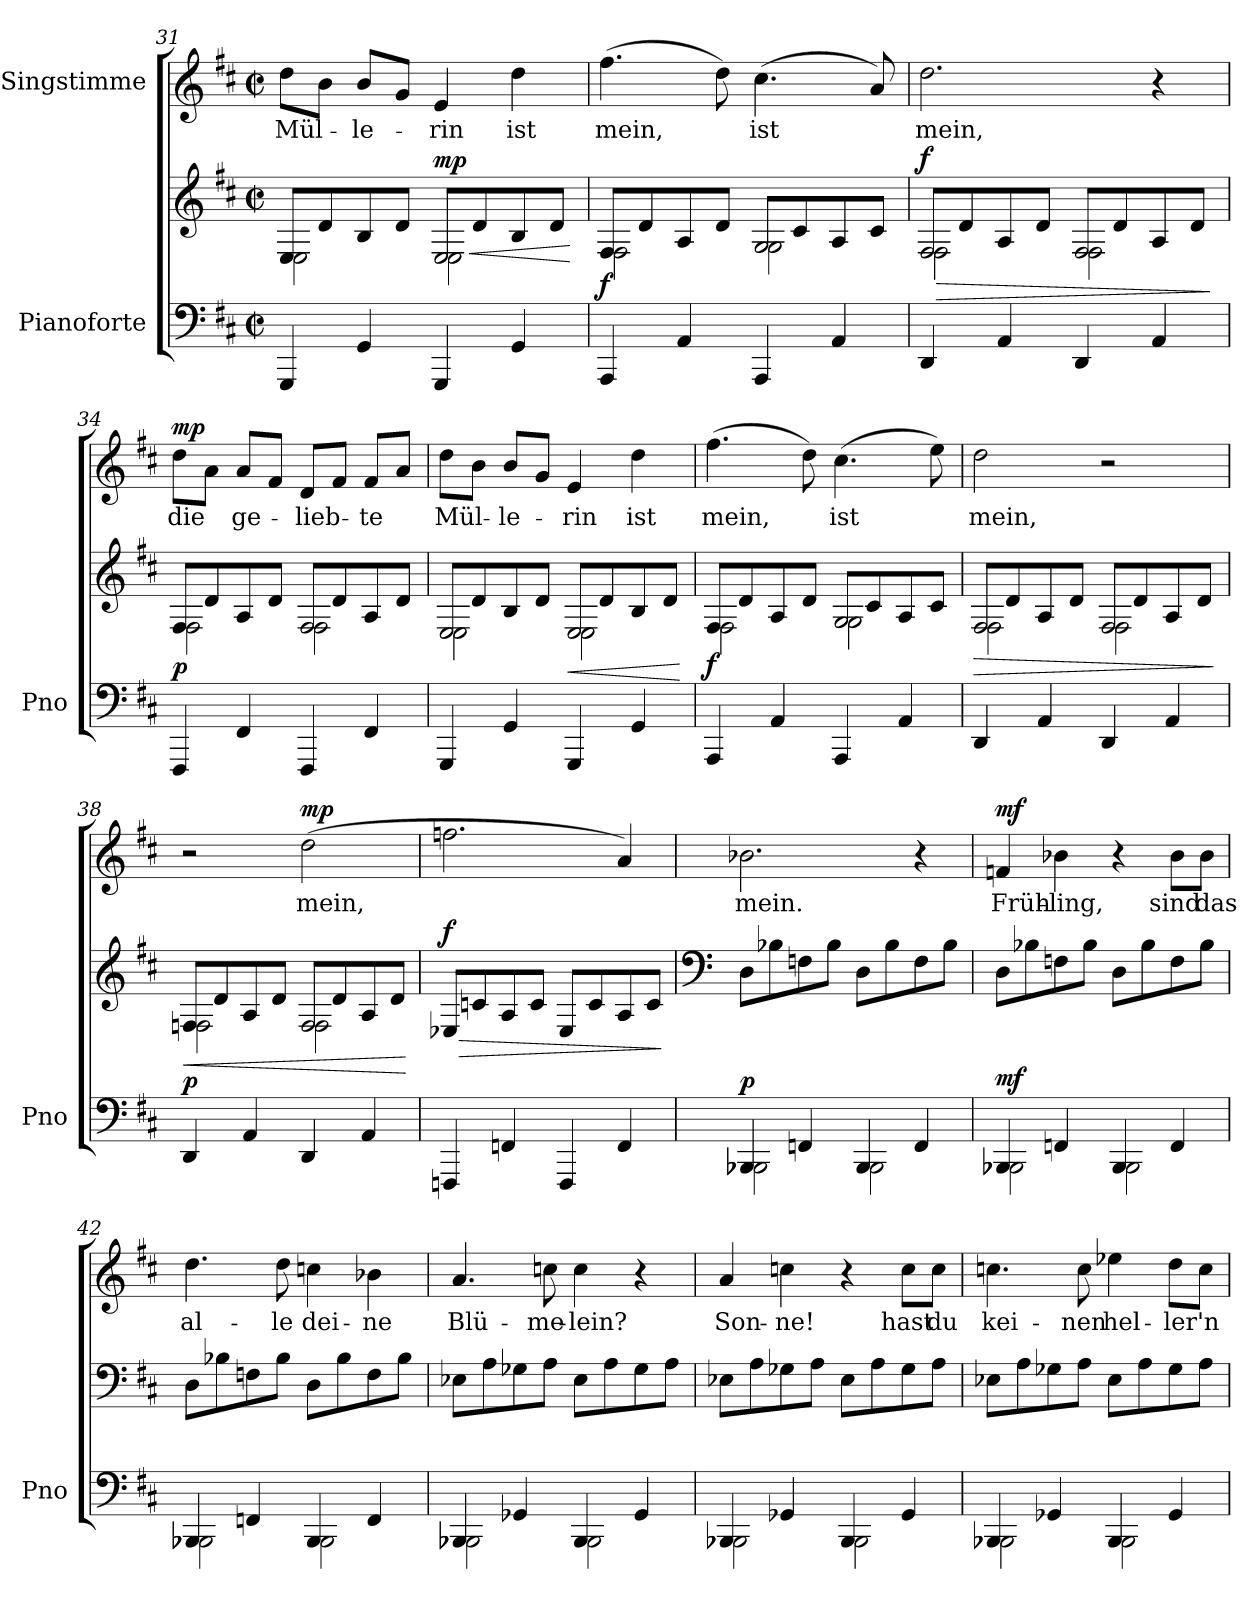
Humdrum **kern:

**kern	**kern	**dynam	**kern	**text	**dynam
*part2	*part2	*part2	*part1	*part1	*part1
*staff3	*staff2	*staff2/3	*staff1	*staff1	*staff1
*I"Pianoforte	*	*	*I"Singstimme	*	*
*I'Pno	*	*	*	*	*
*clefF4	*clefG2	*	*clefG2	*	*
*k[f#c#]	*k[f#c#]	*	*k[f#c#]	*	*
*M2/2	*M2/2	*	*M2/2	*	*
*met(c|)	*met(c|)	*	*met(c|)	*	*
=31	=31	=31	=31	=31	=31
!	!LO:N:head=open	!	!	!LO:LY:b	!
*	*^	*	*	*	*
4GGG/	8E/L	2E\	.	8dd\L	Mül-	.
.	8d/	.	.	8b\J	.	.
!	!	!	!	!	!LO:LY:b	!
4GG/	8B/	.	.	8b/L	-le-	.
.	8d/J	.	.	8g/J	.	.
!	!LO:N:head=open	!	!LO:HP:b	!	!LO:LY:b	!
!	!	!	!LO:DY:n=1:a	!	!	!
4GGG/	8E/L	2E\	< mp	4e/	-rin	.
.	8d/	.	.	.	.	.
!	!	!	!	!	!LO:LY:b	!
4GG/	8B/	.	.	4dd\	ist	.
.	8d/J	.	.	.	.	.
*	*v	*v	*	*	*	*
.	.	[	.	.	.
=32	=32	=32	=32	=32	=32
!	!LO:N:head=open	!LO:DY:a=2	!	!LO:LY:b	!
*	*^	*	*	*	*
4AAA/	8F#/L	2F#\	f	(>4.ff#\	mein,	.
.	8d/	.	.	.	.	.
4AA/	8A/	.	.	.	.	.
.	8d/J	.	.	8dd\)	.	.
!	!LO:N:head=open	!	!	!	!LO:LY:b	!
4AAA/	8G/L	2G\	.	(>4.cc#\	ist	.
.	8c#/	.	.	.	.	.
4AA/	8A/	.	.	.	.	.
.	8c#/J	.	.	8a/)	.	.
=33	=33	=33	=33	=33	=33	=33
!	!LO:N:head=open	!	!LO:HP:b	!	!LO:LY:b	!
!	!	!	!LO:DY:n=1:a	!	!	!
4DD/	8F#/L	2F#\	> f	2.dd\	mein,	.
.	8d/	.	.	.	.	.
4AA/	8A/	.	.	.	.	.
.	8d/J	.	.	.	.	.
!	!LO:N:head=open	!	!	!	!	!
4DD/	8F#/L	2F#\	.	.	.	.
.	8d/	.	.	.	.	.
4AA/	8A/	.	.	4r	.	.
.	8d/J	.	.	.	.	.
*	*v	*v	*	*	*	*
.	.	]	.	.	.
!!LO:LB:g=z
=34	=34	=34	=34	=34	=34
!	!LO:N:head=open	!LO:DY:a=2	!	!LO:LY:b	!LO:DY:a
*	*^	*	*	*	*
4FFF#/	8F#/L	2F#\	p	8dd\L	die	mp
.	8d/	.	.	8a\J	.	.
!	!	!	!	!	!LO:LY:b	!
4FF#/	8A/	.	.	8a/L	ge-	.
.	8d/J	.	.	8f#/J	.	.
!	!LO:N:head=open	!	!	!	!LO:LY:b	!
4FFF#/	8F#/L	2F#\	.	8d/L	-lieb-	.
.	8d/	.	.	8f#/J	.	.
!	!	!	!	!	!LO:LY:b	!
4FF#/	8A/	.	.	8f#/L	-te	.
.	8d/J	.	.	8a/J	.	.
=35	=35	=35	=35	=35	=35	=35
!	!LO:N:head=open	!	!	!	!LO:LY:b	!
4GGG/	8E/L	2E\	.	8dd\L	Mül-	.
.	8d/	.	.	8b\J	.	.
!	!	!	!	!	!LO:LY:b	!
4GG/	8B/	.	.	8b/L	-le-	.
.	8d/J	.	.	8g/J	.	.
!	!LO:N:head=open	!	!LO:HP:b	!	!LO:LY:b	!
4GGG/	8E/L	2E\	<	4e/	-rin	.
.	8d/	.	.	.	.	.
!	!	!	!	!	!LO:LY:b	!
4GG/	8B/	.	.	4dd\	ist	.
.	8d/J	.	.	.	.	.
*	*v	*v	*	*	*	*
.	.	[	.	.	.
=36	=36	=36	=36	=36	=36
!	!LO:N:head=open	!LO:DY:a=2	!	!LO:LY:b	!
*	*^	*	*	*	*
4AAA/	8F#/L	2F#\	f	(>4.ff#\	mein,	.
.	8d/	.	.	.	.	.
4AA/	8A/	.	.	.	.	.
.	8d/J	.	.	8dd\)	.	.
!	!LO:N:head=open	!	!	!	!LO:LY:b	!
4AAA/	8G/L	2G\	.	(>4.cc#\	ist	.
.	8c#/	.	.	.	.	.
4AA/	8A/	.	.	.	.	.
.	8c#/J	.	.	8ee\)	.	.
=37	=37	=37	=37	=37	=37	=37
!	!LO:N:head=open	!	!LO:HP:b	!	!LO:LY:b	!
4DD/	8F#/L	2F#\	>	2dd\	mein,	.
.	8d/	.	.	.	.	.
4AA/	8A/	.	.	.	.	.
.	8d/J	.	.	.	.	.
!	!LO:N:head=open	!	!	!	!	!
4DD/	8F#/L	2F#\	.	2r	.	.
.	8d/	.	.	.	.	.
4AA/	8A/	.	.	.	.	.
.	8d/J	.	.	.	.	.
*	*v	*v	*	*	*	*
.	.	]	.	.	.
=38	=38	=38	=38	=38	=38
!	!LO:N:head=open	!LO:HP:b	!	!	!
*	*^	*	*	*	*
!	!	!	!LO:DY:n=1:a=2	!	!	!
4DD/	8Fn/L	2F\	< p	2r	.	.
.	8d/	.	.	.	.	.
4AA/	8A/	.	.	.	.	.
.	8d/J	.	.	.	.	.
*	*	*	*	*MM155	*	*
!	!LO:N:head=open	!	!	!	!LO:LY:b	!LO:DY:a
4DD/	8F/L	2F\	.	(>2dd\	mein,	mp
.	8d/	.	.	.	.	.
4AA/	8A/	.	.	.	.	.
.	8d/J	.	.	.	.	.
*	*v	*v	*	*	*	*
.	.	[	.	.	.
=39	=39	=39	=39	=39	=39
!	!	!LO:HP:b	!	!	!
!	!	!LO:DY:n=1:a	!	!	!
4FFFn/	8E-X/L	> f	2.ffn\	.	.
.	8cn/	.	.	.	.
4FFn/	8A/	.	.	.	.
.	8c/J	.	.	.	.
4FFF/	8E-/L	.	.	.	.
.	8c/	.	.	.	.
4FF/	8A/	.	4a/)	.	.
.	8c/J	.	.	.	.
.	.	]	.	.	.
!!LO:LB:g=z
=40	=40	=40	=40	=40	=40
*	*clefF4	*	*	*	*
*^	*	*	*	*	*
!	!	!	!LO:DY:a=2	!	!LO:LY:b	!
4BBB-X/	2BBB-\	8D\L	p	2.b-X\	mein.	.
.	.	8B-X\	.	.	.	.
4FFn/	.	8Fn\	.	.	.	.
.	.	8B-\J	.	.	.	.
4BBB-/	2BBB-\	8D\L	.	.	.	.
.	.	8B-\	.	.	.	.
4FF/	.	8F\	.	4r	.	.
.	.	8B-\J	.	.	.	.
=41	=41	=41	=41	=41	=41	=41
!	!	!	!LO:DY:a=2	!	!LO:LY:b	!LO:DY:a
4BBB-X/	2BBB-\	8D\L	mf	4fn/	Früh-	mf
.	.	8B-X\	.	.	.	.
!	!	!	!	!	!LO:LY:b	!
4FFn/	.	8Fn\	.	4b-X\	-ling,	.
.	.	8B-\J	.	.	.	.
4BBB-/	2BBB-\	8D\L	.	4r	.	.
.	.	8B-\	.	.	.	.
!	!	!	!	!	!LO:LY:b	!
4FF/	.	8F\	.	8b-\L	sind	.
!	!	!	!	!	!LO:LY:b	!
.	.	8B-\J	.	8b-\J	das	.
=42	=42	=42	=42	=42	=42	=42
!	!	!	!	!	!LO:LY:b	!
4BBB-X/	2BBB-\	8D\L	.	4.dd\	al-	.
.	.	8B-X\	.	.	.	.
4FFn/	.	8Fn\	.	.	.	.
!	!	!	!	!	!LO:LY:b	!
.	.	8B-\J	.	8dd\	-le	.
!	!	!	!	!	!LO:LY:b	!
4BBB-/	2BBB-\	8D\L	.	4ccn\	dei-	.
.	.	8B-\	.	.	.	.
!	!	!	!	!	!LO:LY:b	!
4FF/	.	8F\	.	4b-X\	-ne	.
.	.	8B-\J	.	.	.	.
=43	=43	=43	=43	=43	=43	=43
!	!	!	!	!	!LO:LY:b	!
4BBB-X/	2BBB-\	8E-X\L	.	4.a/	Blü-	.
.	.	8A\	.	.	.	.
4GG-X/	.	8G-X\	.	.	.	.
!	!	!	!	!	!LO:LY:b	!
.	.	8A\J	.	8ccn\	-me-	.
!	!	!	!	!	!LO:LY:b	!
4BBB-/	2BBB-\	8E-\L	.	4cc\	-lein?	.
.	.	8A\	.	.	.	.
4GG-/	.	8G-\	.	4r	.	.
.	.	8A\J	.	.	.	.
=44	=44	=44	=44	=44	=44	=44
!	!	!	!	!	!LO:LY:b	!
4BBB-X/	2BBB-\	8E-X\L	.	4a/	Son-	.
.	.	8A\	.	.	.	.
!	!	!	!	!	!LO:LY:b	!
4GG-X/	.	8G-X\	.	4ccn\	-ne!	.
.	.	8A\J	.	.	.	.
4BBB-/	2BBB-\	8E-\L	.	4r	.	.
.	.	8A\	.	.	.	.
!	!	!	!	!	!LO:LY:b	!
4GG-/	.	8G-\	.	8cc\L	hast	.
!	!	!	!	!	!LO:LY:b	!
.	.	8A\J	.	8cc\J	du	.
!!LO:LB:g=z
=45	=45	=45	=45	=45	=45	=45
!	!	!	!	!	!LO:LY:b	!
4BBB-X/	2BBB-\	8E-X\L	.	4.ccn\	kei-	.
.	.	8A\	.	.	.	.
4GG-X/	.	8G-X\	.	.	.	.
!	!	!	!	!	!LO:LY:b	!
.	.	8A\J	.	8cc\	-nen	.
!	!	!	!	!	!LO:LY:b	!
4BBB-/	2BBB-\	8E-\L	.	4ee-X\	hel-	.
.	.	8A\	.	.	.	.
!	!	!	!	!	!LO:LY:b	!
4GG-/	.	8G-\	.	8dd\L	-ler'n	.
.	.	8A\J	.	8cc\J	.	.
*v	*v	*	*	*	*	*
=	=	=	=	=	=
*-	*-	*-	*-	*-	*-
